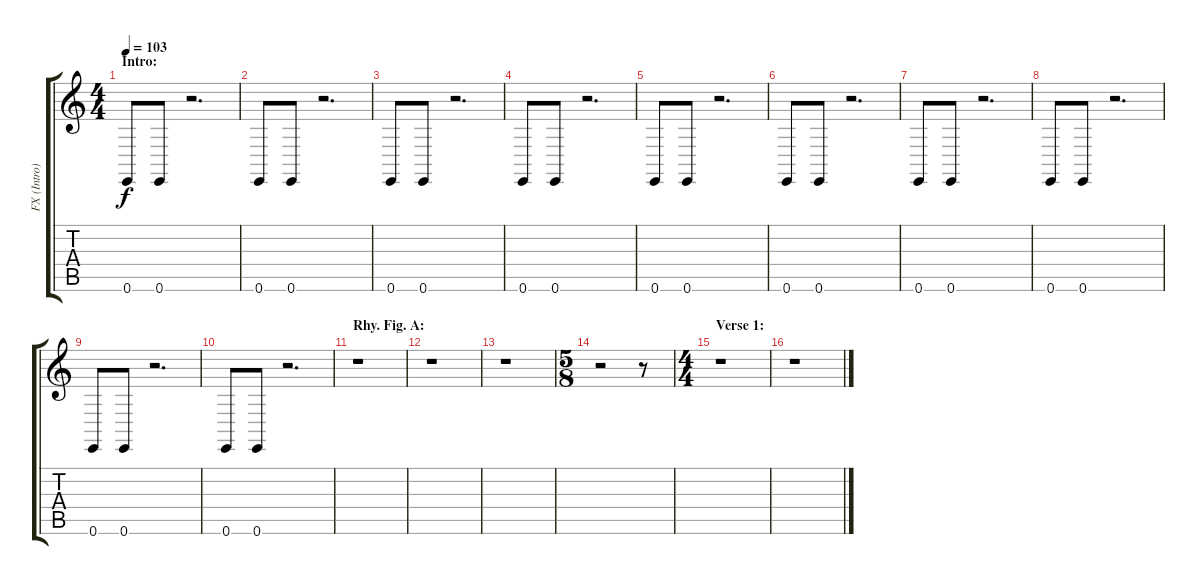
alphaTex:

\track ("FX (Intro)" "FX (Intro)") {instrument timpani}
\staff {score tabs}
\tuning (E4 B3 G3 D3 A2 E2) {hide}
\ts (4 4)
\section ("" "Intro:")
\tempo 103
\clef g2
\ks c
0.6.8{dy f instrument timpani} 0.6.8 r.2{d} |
0.6.8 0.6.8 r.2{d} |
0.6.8 0.6.8 r.2{d} |
0.6.8 0.6.8 r.2{d} |
0.6.8 0.6.8 r.2{d} |
0.6.8 0.6.8 r.2{d} |
0.6.8 0.6.8 r.2{d} |
0.6.8 0.6.8 r.2{d} |
0.6.8 0.6.8 r.2{d} |
0.6.8 0.6.8 r.2{d} |
\section ("" "Rhy. Fig. A:")
r.1 |
r.1 |
r.1 |
\ts (5 8)
r.2 r.8 |
\ts (4 4)
\section ("" "Verse 1:")
r.1 |
r.1
